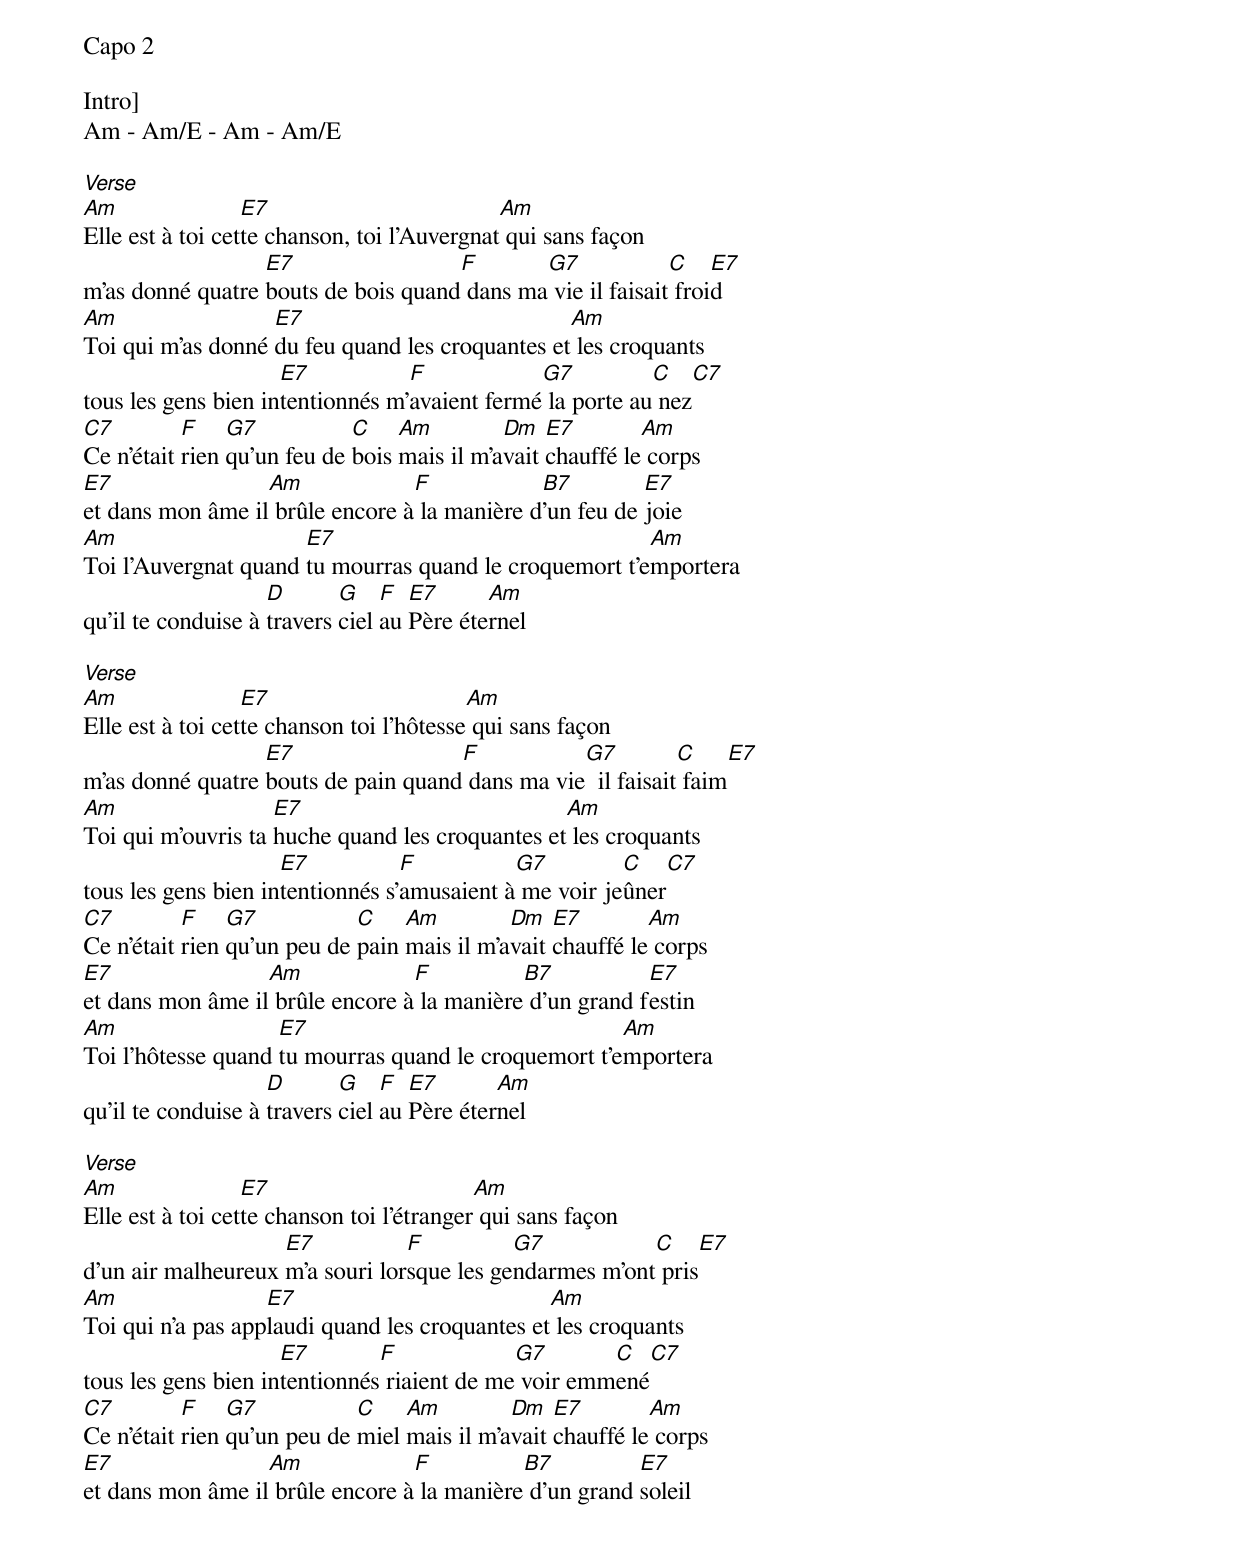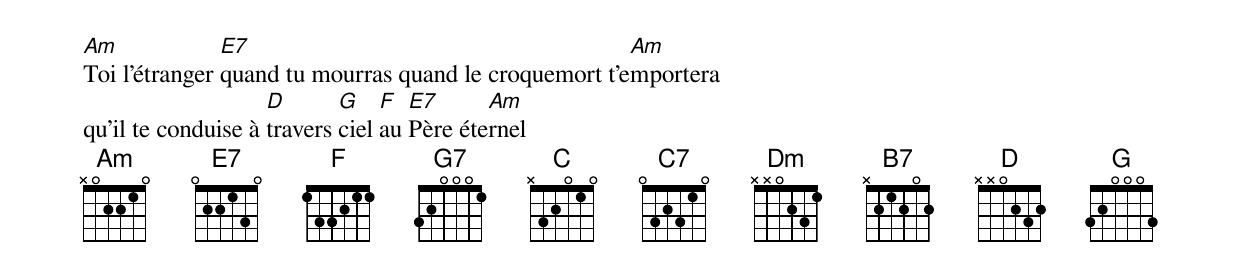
Capo 2

Intro]
Am - Am/E - Am - Am/E

[Verse]
[Am]Elle est à toi cet[E7]te chanson, toi l'Auvergnat[Am] qui sans façon
m'as donné quatre [E7]bouts de bois quand[F] dans ma[G7] vie il faisait[C] froi[E7]d
[Am]Toi qui m'as donné [E7]du feu quand les croquantes et[Am] les croquants
tous les gens bien in[E7]tentionnés m'[F]avaient fermé[G7] la porte au[C] nez[C7]
[C7]Ce n’était [F]rien [G7]qu'un feu de [C]bois [Am]mais il m'a[Dm]vait [E7]chauffé le[Am] corps
[E7]et dans mon âme il[Am] brûle encore à[F] la manière d[B7]'un feu de [E7]joie
[Am]Toi l'Auvergnat quand [E7]tu mourras quand le croquemort t'e[Am]mportera
qu'il te conduise à [D]travers [G]ciel [F]au [E7]Père éte[Am]rnel

[Verse]
[Am]Elle est à toi cet[E7]te chanson toi l’hôtesse[Am] qui sans façon
m'as donné quatre [E7]bouts de pain quand[F] dans ma vie[G7]  il faisait[C] faim[E7]
[Am]Toi qui m'ouvris ta [E7]huche quand les croquantes et[Am] les croquants
tous les gens bien in[E7]tentionnés s'[F]amusaient à[G7] me voir je[C]ûner[C7]
[C7]Ce n'était [F]rien [G7]qu'un peu de [C]pain [Am]mais il m'a[Dm]vait [E7]chauffé le[Am] corps
[E7]et dans mon âme il[Am] brûle encore à[F] la manière[B7] d'un grand f[E7]estin
[Am]Toi l’hôtesse quand [E7]tu mourras quand le croquemort t'e[Am]mportera
qu'il te conduise à [D]travers [G]ciel [F]au [E7]Père éter[Am]nel

[Verse]
[Am]Elle est à toi cet[E7]te chanson toi l'étranger[Am] qui sans façon
d'un air malheureux [E7]m'a souri lor[F]sque les ge[G7]ndarmes m'ont[C] pris[E7]
[Am]Toi qui n'a pas app[E7]laudi quand les croquantes et[Am] les croquants
tous les gens bien in[E7]tentionnés[F] riaient de me[G7] voir emm[C]ené[C7]
[C7]Ce n'était [F]rien [G7]qu'un peu de [C]miel [Am]mais il m'a[Dm]vait [E7]chauffé le[Am] corps
[E7]et dans mon âme il[Am] brûle encore à[F] la manière[B7] d'un grand [E7]soleil
[Am]Toi l’étranger [E7]quand tu mourras quand le croquemort t'e[Am]mportera
qu'il te conduise à [D]travers [G]ciel [F]au [E7]Père éte[Am]rnel
